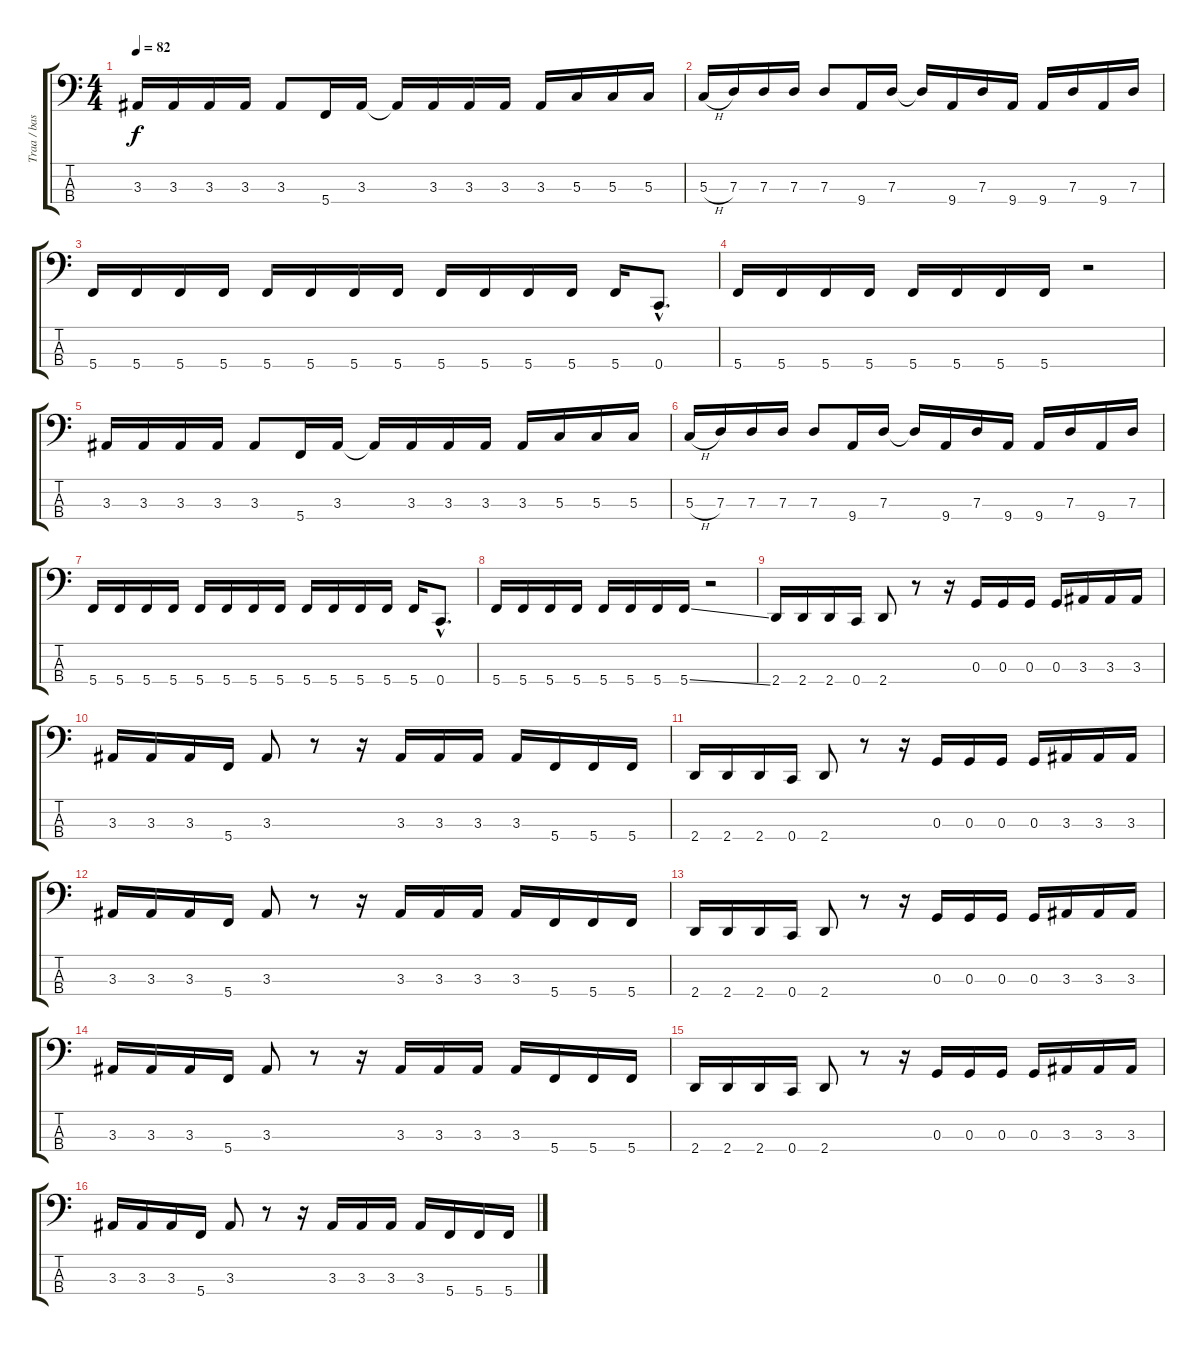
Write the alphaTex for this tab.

\track ("Traa / bass" "Traa / bas") {instrument electricbassfinger}
\staff {score tabs}
\tuning (F2 C2 G1 C1) {hide}
\ts (4 4)
\tempo 82
\clef f4
\ks c
3.3.16{dy f} 3.3.16 3.3.16 3.3.16 3.3.8 5.4.16 3.3.16 3.3{t}.16 3.3.16 3.3.16 3.3.16 3.3.16 5.3.16 5.3.16 5.3.16 |
5.3{h}.16 7.3.16 7.3.16 7.3.16 7.3.8 9.4.16 7.3.16 7.3{t}.16 9.4.16 7.3.16 9.4.16 9.4.16 7.3.16 9.4.16 7.3.16 |
5.4.16 5.4.16 5.4.16 5.4.16 5.4.16 5.4.16 5.4.16 5.4.16 5.4.16 5.4.16 5.4.16 5.4.16 5.4.16 0.4{hac}.8{d} |
5.4.16 5.4.16 5.4.16 5.4.16 5.4.16 5.4.16 5.4.16 5.4.16 r.2 |
3.3.16 3.3.16 3.3.16 3.3.16 3.3.8 5.4.16 3.3.16 3.3{t}.16 3.3.16 3.3.16 3.3.16 3.3.16 5.3.16 5.3.16 5.3.16 |
5.3{h}.16 7.3.16 7.3.16 7.3.16 7.3.8 9.4.16 7.3.16 7.3{t}.16 9.4.16 7.3.16 9.4.16 9.4.16 7.3.16 9.4.16 7.3.16 |
5.4.16 5.4.16 5.4.16 5.4.16 5.4.16 5.4.16 5.4.16 5.4.16 5.4.16 5.4.16 5.4.16 5.4.16 5.4.16 0.4{hac}.8{d} |
5.4.16 5.4.16 5.4.16 5.4.16 5.4.16 5.4.16 5.4.16 5.4{ss}.16 r.2 |
2.4.16 2.4.16 2.4.16 0.4.16 2.4.8 r.8 r.16 0.3.16 0.3.16 0.3.16 0.3.16 3.3.16 3.3.16 3.3.16 |
3.3.16 3.3.16 3.3.16 5.4.16 3.3.8 r.8 r.16 3.3.16 3.3.16 3.3.16 3.3.16 5.4.16 5.4.16 5.4.16 |
2.4.16 2.4.16 2.4.16 0.4.16 2.4.8 r.8 r.16 0.3.16 0.3.16 0.3.16 0.3.16 3.3.16 3.3.16 3.3.16 |
3.3.16 3.3.16 3.3.16 5.4.16 3.3.8 r.8 r.16 3.3.16 3.3.16 3.3.16 3.3.16 5.4.16 5.4.16 5.4.16 |
2.4.16 2.4.16 2.4.16 0.4.16 2.4.8 r.8 r.16 0.3.16 0.3.16 0.3.16 0.3.16 3.3.16 3.3.16 3.3.16 |
3.3.16 3.3.16 3.3.16 5.4.16 3.3.8 r.8 r.16 3.3.16 3.3.16 3.3.16 3.3.16 5.4.16 5.4.16 5.4.16 |
2.4.16 2.4.16 2.4.16 0.4.16 2.4.8 r.8 r.16 0.3.16 0.3.16 0.3.16 0.3.16 3.3.16 3.3.16 3.3.16 |
3.3.16 3.3.16 3.3.16 5.4.16 3.3.8 r.8 r.16 3.3.16 3.3.16 3.3.16 3.3.16 5.4.16 5.4.16 5.4.16
